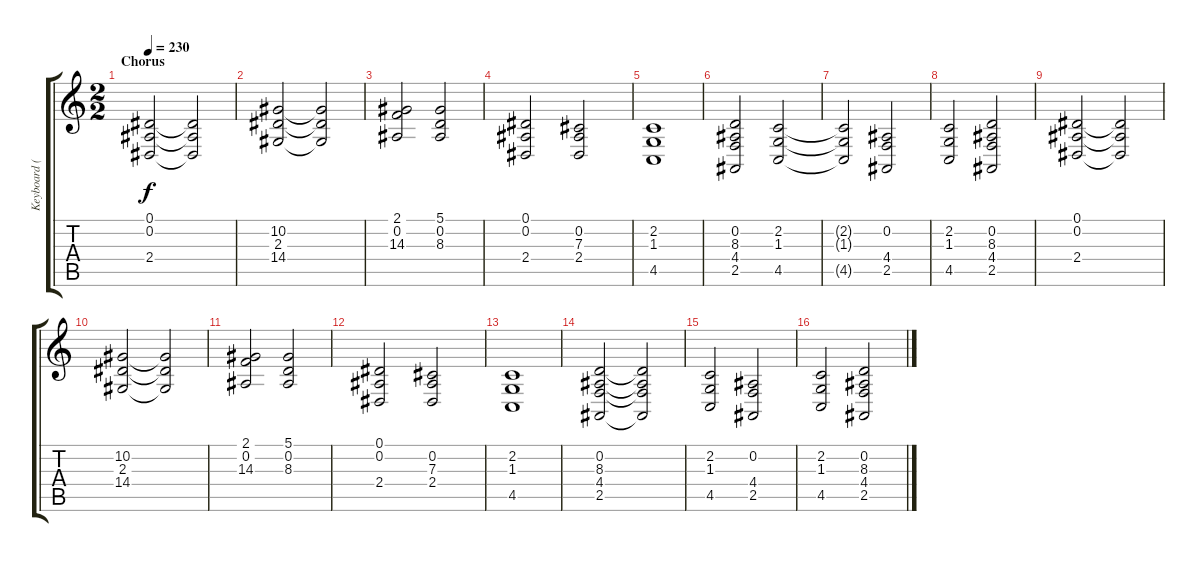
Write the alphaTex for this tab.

\track ("Keyboard (Jens Johansson)" "Keyboard (") {instrument choiraahs}
\staff {score tabs}
\tuning (Eb4 Bb3 Gb3 Db3 Ab2 Eb2) {hide}
\ts (2 2)
\section ("" "Chorus")
\tempo 230
\clef g2
\ks c
(0.1 0.2 2.4).2{dy f} (0.1{t} 0.2{t} 2.4{t}).2 |
(10.2 2.3 14.4).2 (10.2{t} 2.3{t} 14.4{t}).2 |
(2.1 0.2 14.3).2 (5.1 0.2 8.3).2 |
(0.1 0.2 2.4).2 (0.2 7.3 2.4).2 |
(2.2 1.3 4.5).1 |
(0.2 8.3 4.4 2.5).2 (2.2 1.3 4.5).2 |
(2.2{t} 1.3{t} 4.5{t}).2 (0.2 4.4 2.5).2 |
(2.2 1.3 4.5).2 (0.2 8.3 4.4 2.5).2 |
(0.1 0.2 2.4).2 (0.1{t} 0.2{t} 2.4{t}).2 |
(10.2 2.3 14.4).2 (10.2{t} 2.3{t} 14.4{t}).2 |
(2.1 0.2 14.3).2 (5.1 0.2 8.3).2 |
(0.1 0.2 2.4).2 (0.2 7.3 2.4).2 |
(2.2 1.3 4.5).1 |
(0.2 8.3 4.4 2.5).2 (0.2{t} 8.3{t} 4.4{t} 2.5{t}).2 |
(2.2 1.3 4.5).2 (0.2 4.4 2.5).2 |
(2.2 1.3 4.5).2 (0.2 8.3 4.4 2.5).2
